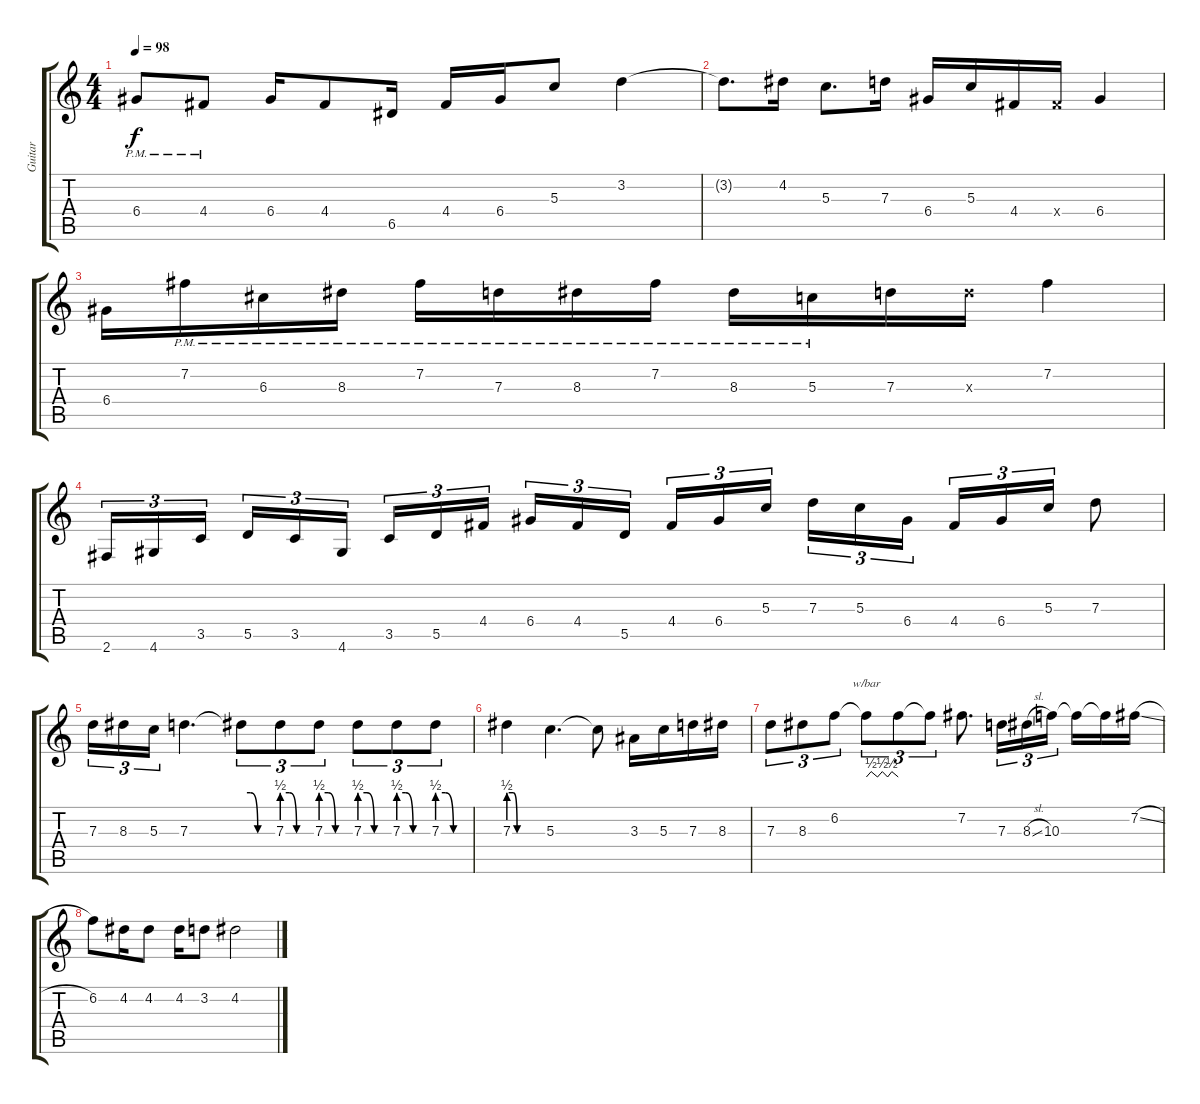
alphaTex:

\track ("Guitar" "Guitar") {instrument overdrivenguitar}
\staff {score tabs}
\tuning (E4 B3 G3 D3 A2 E2) {hide}
\ts (4 4)
\tempo 98
\clef g2
\ks c
6.4{pm}.8{dy f} 4.4{pm}.8 6.4.16 4.4.8 6.5.16 4.4.16 6.4.16 5.3.8 3.2.4 |
3.2{t}.8{d} 4.2.16 5.3.8{d} 7.3.16 6.4.16 5.3.16 4.4.16 4.4{x}.16 6.4.4 |
6.4.16 7.2{pm}.16 6.3{pm}.16 8.3{pm}.16 7.2{pm}.16 7.3{pm}.16 8.3{pm}.16 7.2{pm}.16 8.3{pm}.16 5.3{pm}.16 7.3.16 7.3{x}.16 7.2.4 |
2.6.16{tu (3 2)} 4.6.16{tu (3 2)} 3.5.16{tu (3 2) beam splitsecondary} 5.5.16{tu (3 2)} 3.5.16{tu (3 2)} 4.6.16{tu (3 2)} 3.5.16{tu (3 2)} 5.5.16{tu (3 2)} 4.4.16{tu (3 2) beam splitsecondary} 6.4.16{tu (3 2)} 4.4.16{tu (3 2)} 5.5.16{tu (3 2)} 4.4.16{tu (3 2)} 6.4.16{tu (3 2)} 5.3.16{tu (3 2) beam splitsecondary} 7.3.16{tu (3 2)} 5.3.16{tu (3 2)} 6.4.16{tu (3 2)} 4.4.16{tu (3 2)} 6.4.16{tu (3 2)} 5.3.16{tu (3 2)} 7.3.8 |
7.3.16{tu (3 2)} 8.3.16{tu (3 2)} 5.3.16{tu (3 2)} 7.3.4{d} 7.3{be (custom 0 2 15 2 30 0 60 0) t}.8{tu (3 2)} 7.3{be (custom 0 2 15 2 30 0 60 0)}.8{tu (3 2)} 7.3{be (custom 0 2 15 2 30 0 60 0)}.8{tu (3 2)} 7.3{be (custom 0 2 15 2 30 0 60 0)}.8{tu (3 2)} 7.3{be (custom 0 2 15 2 30 0 60 0)}.8{tu (3 2)} 7.3{be (custom 0 2 15 2 30 0 60 0)}.8{tu (3 2)} |
7.3{be (custom 0 2 8 2 15 0 60 0)}.4 5.3.4{d} 5.3{t}.8 3.3.16 5.3.16 7.3.16 8.3.16 |
7.3.8{tu (3 2)} 8.3.8{tu (3 2)} 6.2.8{tu (3 2)} 6.2{t}.8{tu (3 2) tbe (custom default 0 0 9 2 21 0 30 2 40 0 48 2 60 0)} 6.2{t}.8{tu (3 2)} 6.2{t}.8{tu (3 2)} 7.2.8{d} 7.3.16{tu (3 2)} 8.3{sl}.16{tu (3 2)} 10.3.16{tu (3 2) beam splitsecondary} 10.3{t}.16 10.3{t}.16 7.2{sl}.16 |
6.2.8 4.2.16 4.2.8 4.2.16 3.2.8 4.2.2
